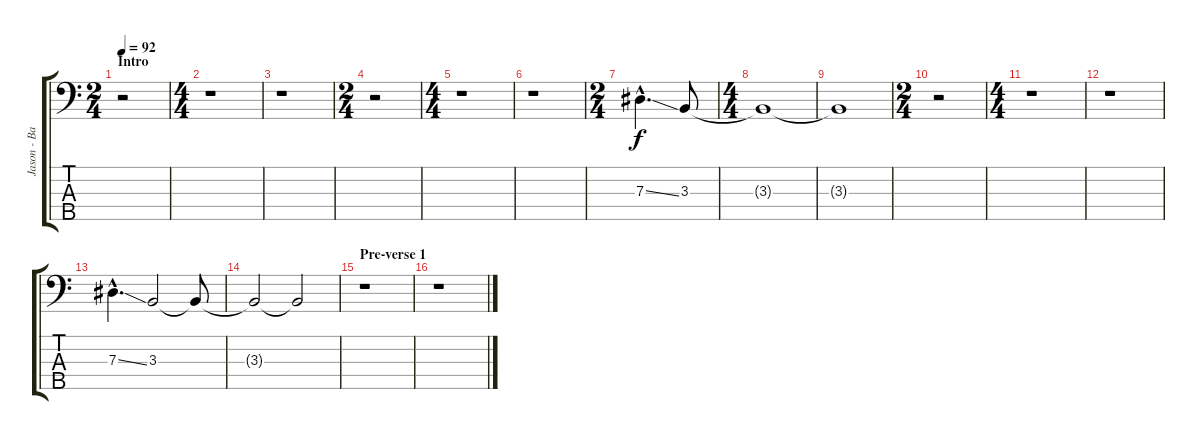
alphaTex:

\track ("Jason - Bass" "Jason - Ba") {instrument electricbasspick}
\staff {score tabs}
\tuning (Gb2 Db2 Ab1 Eb1 Bb0) {hide}
\ts (2 4)
\section ("" "Intro")
\tempo 92
\clef f4
\ks c
r.2{dy f instrument electricbasspick} |
\ts (4 4)
r.1 |
r.1 |
\ts (2 4)
r.2 |
\ts (4 4)
r.1 |
r.1 |
\ts (2 4)
7.3{ss hac}.4{d} 3.3.8 |
\ts (4 4)
3.3{t}.1 |
3.3{t}.1 |
\ts (2 4)
r.2 |
\ts (4 4)
r.1 |
r.1 |
7.3{ss hac}.4{d} 3.3.2 3.3{t}.8 |
3.3{t}.2 3.3{t}.2 |
\section ("" "Pre-verse 1")
r.1 |
r.1
